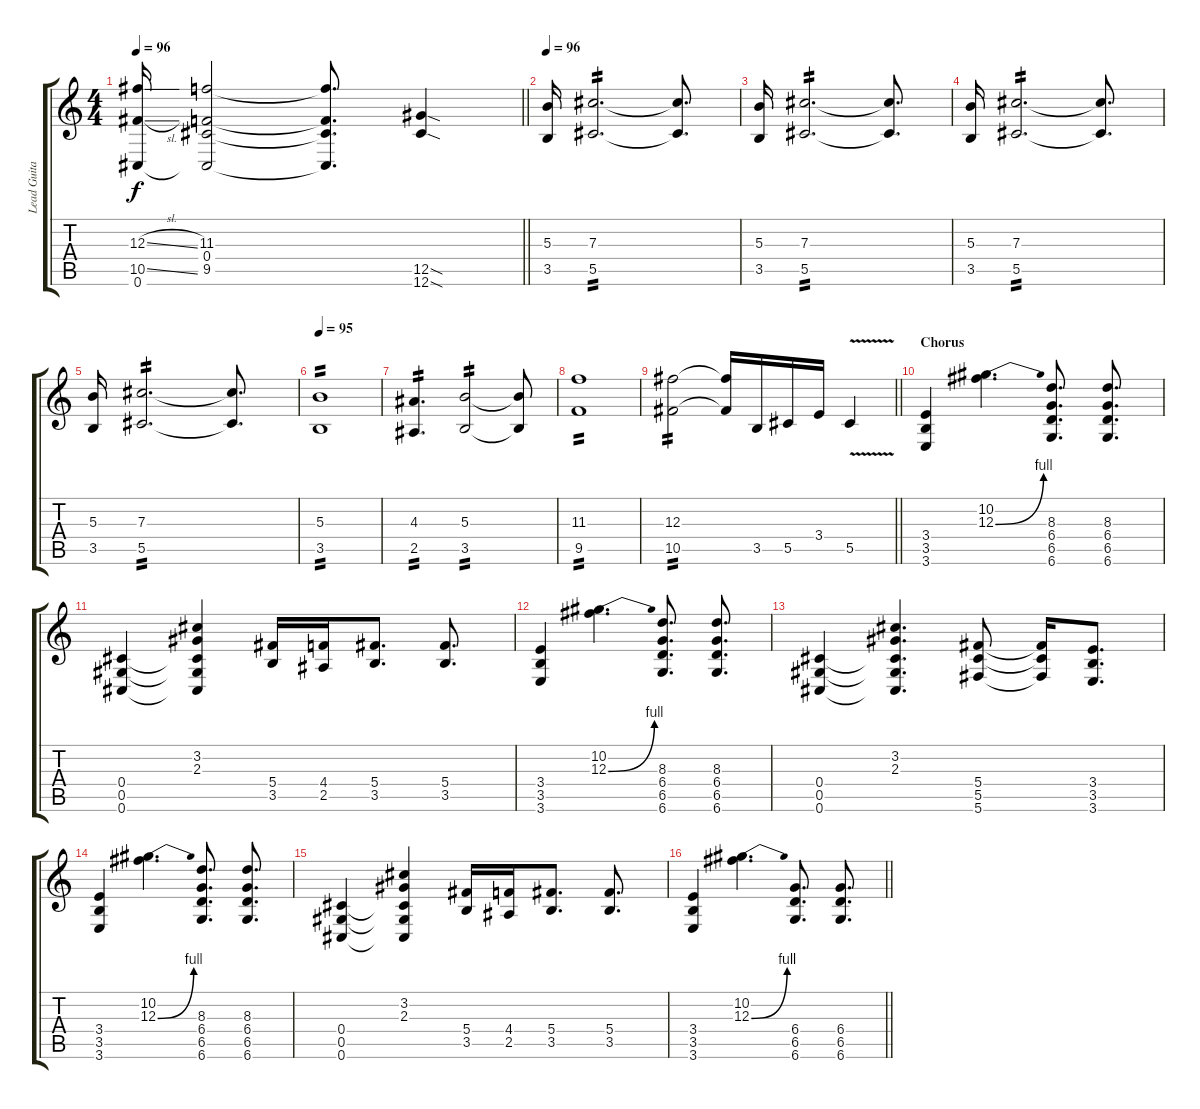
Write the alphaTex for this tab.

\track ("Lead Guitar" "Lead Guita") {instrument overdrivenguitar}
\staff {score tabs}
\tuning (Eb4 Bb3 Gb3 Db3 Ab2 Db2) {hide}
\ts (4 4)
\tempo 96
\clef g2
\barLineRight lightlight
\ks c
(12.3{sl} 10.5{sl} 0.6{t}).16{dy f} (11.3 0.4{t} 9.5 0.6{t}).2 (11.3{t} 0.4{t} 9.5{t} 0.6{t}).8{d} (12.5{sod} 12.6{sod}).4 |
\section ("" "")
\tempo 96
(5.3 3.5).16{volume 11 balance 6} (7.3 5.5).2{d tp 2} (7.3{t} 5.5{t}).8{d} |
(5.3 3.5).16 (7.3 5.5).2{d tp 2} (7.3{t} 5.5{t}).8{d} |
(5.3 3.5).16 (7.3 5.5).2{d tp 2} (7.3{t} 5.5{t}).8{d} |
(5.3 3.5).16 (7.3 5.5).2{d tp 2} (7.3{t} 5.5{t}).8{d} |
\tempo 95
(5.3 3.5).1{tp 2} |
(4.3 2.5).4{d tp 2} (5.3 3.5).2{tp 2} (5.3{t} 3.5{t}).8 |
(11.3 9.5).1{tp 2} |
\barLineRight lightlight
(12.3 10.5).2{tp 2} (12.3{t} 10.5{t}).16 3.5.16{volume 16 balance 0} 5.5.16 3.4.16 5.5{v}.4 |
\section ("" "Chorus")
(3.4 3.5 3.6).4 (10.2 12.3{be (bend 0 0 60 4)}).4{d volume 16 balance 8} (8.3 6.4 6.5 6.6).8{d balance 0} (8.3 6.4 6.5 6.6).8{d} |
(0.4 0.5 0.6).4 (3.2 2.3 0.4{t} 0.5{t} 0.6{t}).4 (5.4 3.5).16 (4.4 2.5).16 (5.4 3.5).8{d} (5.4 3.5).8{d} |
(3.4 3.5 3.6).4 (10.2 12.3{be (bend 0 0 60 4)}).4{d volume 16 balance 8} (8.3 6.4 6.5 6.6).8{d balance 0} (8.3 6.4 6.5 6.6).8{d} |
(0.4 0.5 0.6).4 (3.2 2.3 0.4{t} 0.5{t} 0.6{t}).4{d} (5.4 5.5 5.6).8 (5.4{t} 5.5{t} 5.6{t}).16 (3.4 3.5 3.6).8{d} |
(3.4 3.5 3.6).4 (10.2 12.3{be (bend 0 0 60 4)}).4{d volume 16 balance 8} (8.3 6.4 6.5 6.6).8{d balance 0} (8.3 6.4 6.5 6.6).8{d} |
(0.4 0.5 0.6).4 (3.2 2.3 0.4{t} 0.5{t} 0.6{t}).4 (5.4 3.5).16 (4.4 2.5).16 (5.4 3.5).8{d} (5.4 3.5).8{d} |
\barLineRight lightlight
(3.4 3.5 3.6).4 (10.2 12.3{be (bend 0 0 60 4)}).4{d volume 16 balance 8} (6.4 6.5 6.6).8{d volume 16 balance 0} (6.4 6.5 6.6).8{d}
